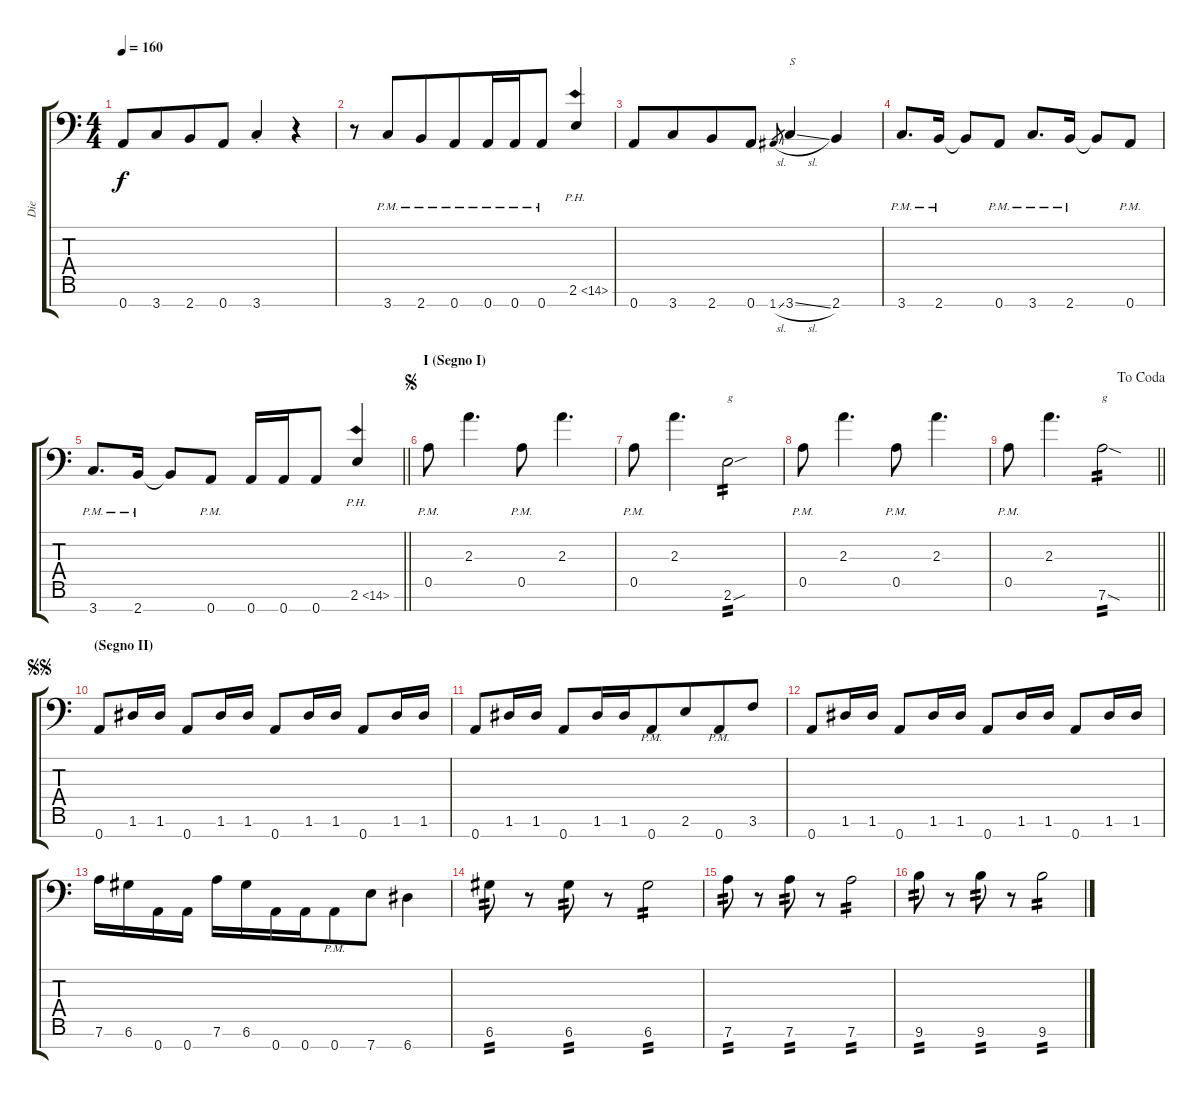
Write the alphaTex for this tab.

\track ("Die" "Die") {instrument distortionguitar}
\staff {score tabs}
\tuning (E4 B3 G3 D3 A2 D2 A1) {hide}
\ts (4 4)
\tempo 160
\clef f4
\ks c
0.7.8{dy f} 3.7.8{beam merge} 2.7.8 0.7.8{beam merge} 3.7{st}.4 r.4 |
r.8 3.7{pm}.8{beam merge} 2.7{pm}.8 0.7{pm}.8{beam merge} 0.7{pm}.16{beam merge} 0.7{pm}.16 0.7{pm}.8{beam merge} 2.6{ph 12}.4 |
0.7.8 3.7.8{beam merge} 2.7.8 0.7.8 1.7{sl}.8{gr beam merge} 3.7{sl}.4{txt "S"} 2.7.4 |
3.7{pm}.8{d} 2.7{pm}.16 2.7{t}.8 0.7{pm}.8 3.7{pm}.8{d} 2.7{pm}.16 2.7{t}.8 0.7{pm}.8 |
\barLineRight lightlight
3.7{pm}.8{d} 2.7{pm}.16 2.7{t}.8 0.7{pm}.8 0.7.16{beam merge} 0.7.16 0.7.8{beam merge} 2.6{ph 12}.4 |
\section ("" "I (Segno I)")
\jump segno
0.5{pm}.8 2.3.4{d} 0.5{pm}.8 2.3.4{d} |
0.5{pm}.8 2.3.4{d beam merge} 2.6{sou}.2{txt "g" tp 2} |
0.5{pm}.8 2.3.4{d} 0.5{pm}.8 2.3.4{d} |
\jump dacoda
\barLineRight lightlight
0.5{pm}.8 2.3.4{d beam merge} 7.6{sod}.2{txt "g" tp 2} |
\section ("" "(Segno II)")
\jump segnosegno
0.7.8{beam merge} 1.6.16 1.6.16 0.7.8{beam merge} 1.6.16 1.6.16 0.7.8{beam merge} 1.6.16 1.6.16 0.7.8{beam merge} 1.6.16 1.6.16 |
0.7.8{beam merge} 1.6.16 1.6.16 0.7.8{beam merge} 1.6.16 1.6.16{beam merge} 0.7{pm}.8 2.6.8{beam merge} 0.7{pm}.8{beam merge} 3.6.8 |
0.7.8{beam merge} 1.6.16 1.6.16 0.7.8{beam merge} 1.6.16 1.6.16 0.7.8{beam merge} 1.6.16 1.6.16 0.7.8{beam merge} 1.6.16 1.6.16 |
7.6.16 6.6.16 0.7.16 0.7.16 7.6.16 6.6.16 0.7.16 0.7.16{beam merge} 0.7{pm}.8 7.7.8 6.7.4 |
6.6.8{tp 2} r.8 6.6.8{tp 2} r.8{beam merge} 6.6.2{tp 2} |
7.6.8{tp 2} r.8 7.6.8{tp 2} r.8{beam merge} 7.6.2{tp 2} |
9.6.8{tp 2} r.8 9.6.8{tp 2} r.8{beam merge} 9.6.2{tp 2}
